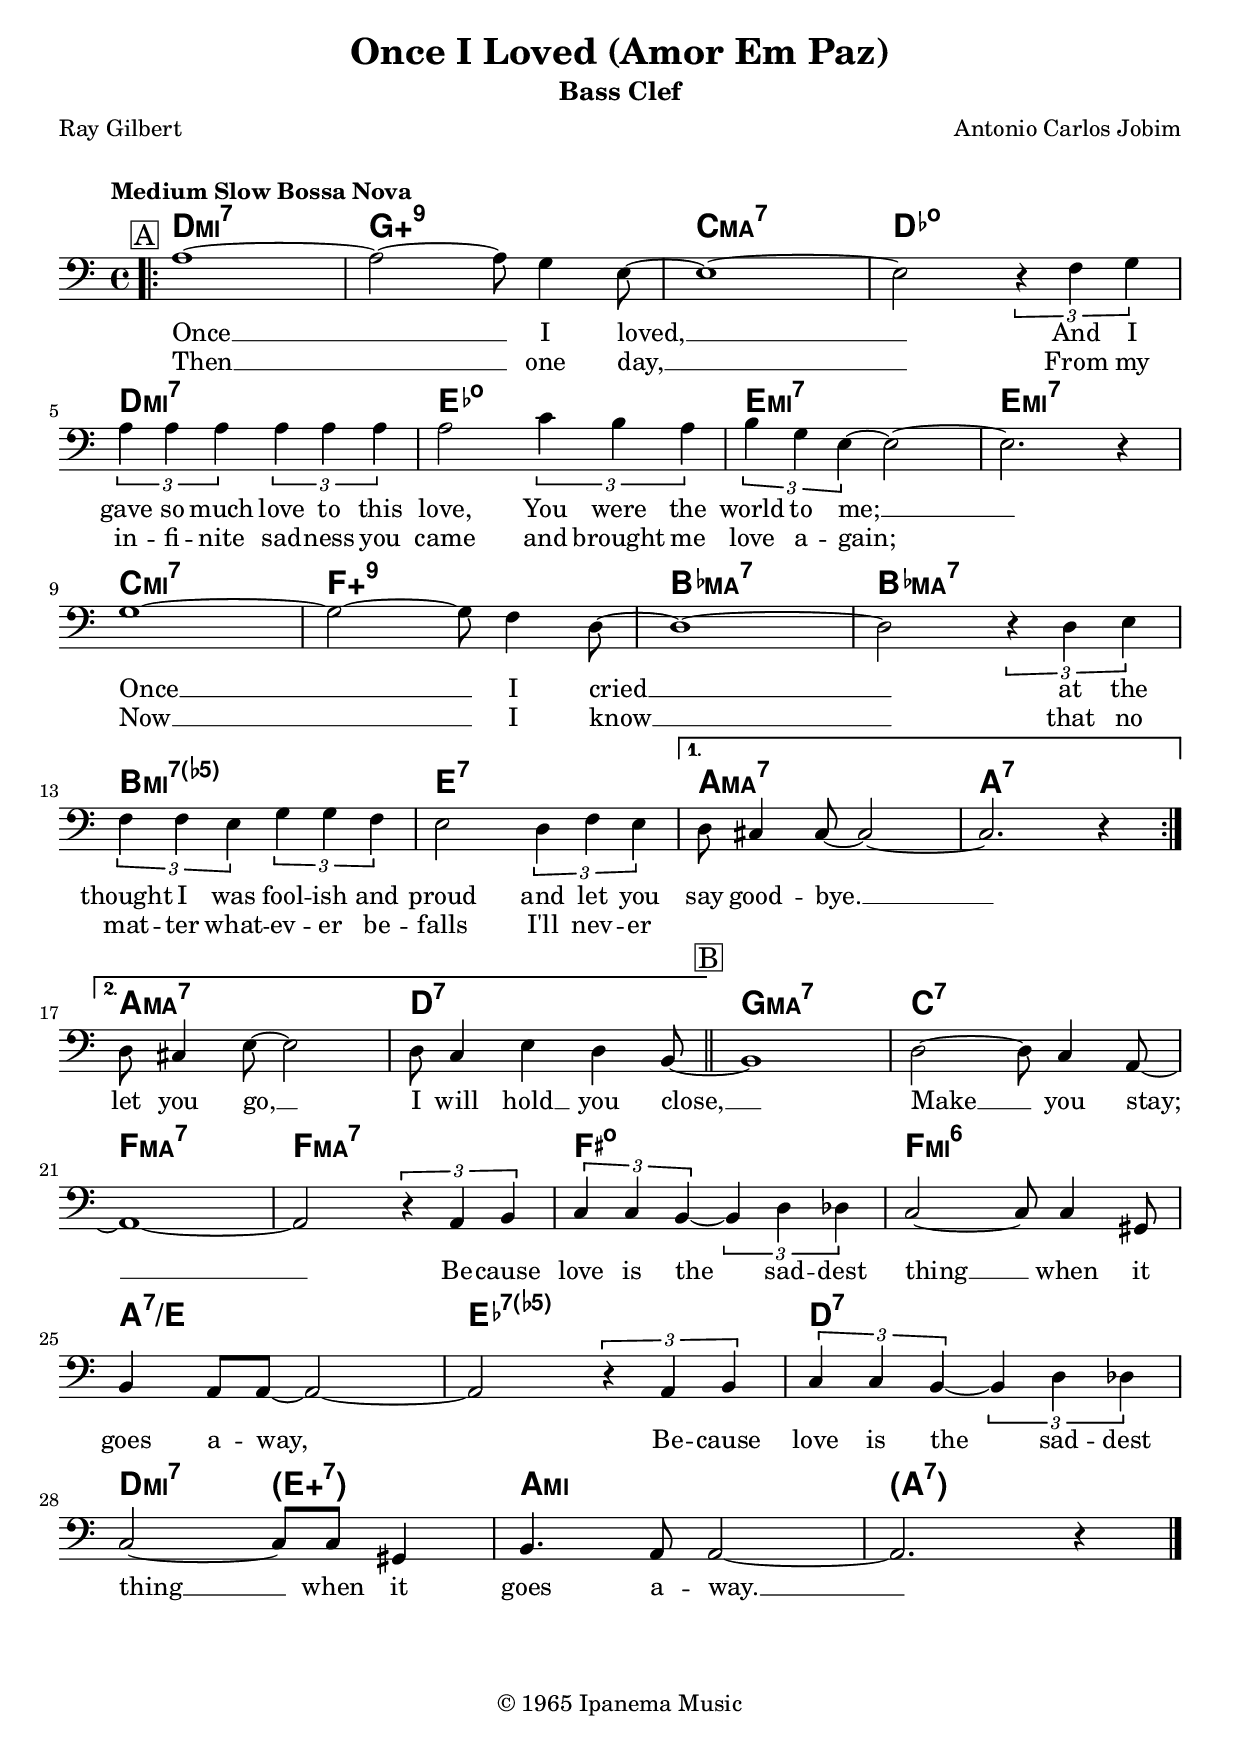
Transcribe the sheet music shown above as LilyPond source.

\version "2.24.0"

\include "english.ly"

instrument = "Bass Clef"
whatKey = a,
whatClef = "bass"

%% -*- Mode: LilyPond -*-

\include "lead-sheets.ily"

refrainLyricsOne = \lyricmode {
  Once __ I loved, __
  And I gave so much love to this love,
  You were the world to me; __
  Once __ I cried __ at the
  thought I was fool -- ish and proud and let you
}

refrainLyricsRepOne = \lyricmode {
  say good -- bye. __
}

refrainLyricsTwo = \lyricmode {
  Then __ one day, __ 
  From my in -- fi -- nite sad -- ness
  you came and brought me love a -- gain;
  Now __ I know __ that no mat -- ter what -- ev -- er be -- falls
  I'll nev -- er
}

refrainLyricsLast = \lyricmode {
  let you go, __ I will hold __ you close, __
  Make __ you stay; __
  Be -- cause love is the sad -- dest thing __
  when it goes a -- way,
  Be -- cause love is the sad -- dest thing __
  when it goes a -- way. __
}

refrainChords = \chordmode {
  b1:m7 e1:9.5+ a1:maj7 bf1:dim7
  b1:m7 c1:dim7 cs1:m7 cs1:m7
  
  a1:m7 d1:9.5+ g1:maj7 g1:maj7 gs1:m7.5- cs1:7
  
  fs1:maj7 fs1:7
  
  fs1:maj7 b1:7
  
  e1:maj7 a1:7
  d1:maj7 d1:maj7 ds1:dim7 d1:m6 fs1:7/cs c1:7.5- b1:7
  b2:m7
  \set chordNameFunction = #begin-end-parenthesis-ignatzek-chord-names
  cs2:7.5+
  \unset chordNameFunction
  fs1:m
  \set chordNameFunction = #begin-end-parenthesis-ignatzek-chord-names
  fs1:7
  \unset chordNameFunction
}

refrainMelody = \relative f' {
  \time 4/4
  \key fs \minor
  \clef \whatClef
  \tempo "Medium Slow Bossa Nova"

  \mark \markup{ \box "A" }
  
  \bar ".|:"

  \repeat volta 2 {
  fs1~ | fs2~ fs8 e4 cs8~ | cs1~ | cs2 \tuplet 3/2 { r4 d4 e4 } |
  \break
  \tuplet 3/2 { fs4 fs4 fs4 } \tuplet 3/2 { fs4 fs4 fs4 } |
  fs2 \tuplet 3/2 { a4 gs4 fs4 } |
  \tuplet 3/2 { gs4 e4 cs4~ } cs2~ | cs2. r4 |
  \break
  e1~ | e2~ e8 d4 b8~ | b1~ | b2 \tuplet 3/2 { r4 b4 cs4 } |
  \tuplet 3/2 { d4 d4 cs4 } \tuplet 3/2 { e4 e4 d4 } | 
  cs2 \tuplet 3/2 { b4 d4 cs4 } |
  } \alternative { {
  b8 as4 as8~ as2~ | as2. r4 |
  }{
    \break
  b8 as4 cs8~ cs2 | b8 a4 cs4 b4 gs8~ |
  } }

  \bar "||"

  \mark \markup{ \box "B" }
  
  gs1 | b2~ b8 a4 fs8~ |
  \break
  fs1~ | fs2 \tuplet 3/2 { r4 fs4 gs4 } |
  \tuplet 3/2 { a4 a4 gs4~ } \tuplet 3/2 { gs4 b4 bf4 } | a2~ a8 a4 es8 |
  \break
  gs4 fs8 fs8~ fs2~ | fs2 \tuplet 3/2 { r4 fs4 gs4 } |
  \tuplet 3/2 { a4 a4 gs4~} \tuplet 3/2 { gs4 b4 bf4 } |
  \break
  a2~ a8 a8 es4 | gs4. fs8 fs2~ | fs2. r4 |
  
  \bar "|."
}

\include "paper.ily"

\header {
  title = "Once I Loved (Amor Em Paz)"
  subtitle = \instrument
  poet = "Ray Gilbert"
  composer = "Antonio Carlos Jobim"
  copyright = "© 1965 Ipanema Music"
}

\markup {
  % Leave a gap after the header
  \vspace #1
}

\score {
  <<
    { \context ChordNames 
      {
      \override ChordName.font-size = #+3
      \override ChordName.font-series = #'bold
      \set chordChanges = ##f
     \transpose fs \whatKey {
       \refrainChords
	}
      }
      }
    \new Staff {
      \context Voice = "voiceMelody" { 
	\noDoubleAccidentalMusic \transpose fs \whatKey {
	  \refrainMelody
	  }
	}
    }
    \new Lyrics \lyricsto "voiceMelody"
    {
    <<
      { \refrainLyricsOne }
      \new Lyrics {
	\set associatedVoice = "voiceMelody"
	\refrainLyricsTwo }
    >>
    \refrainLyricsRepOne
    \refrainLyricsLast
    }
  >>
  \layout { }
}

